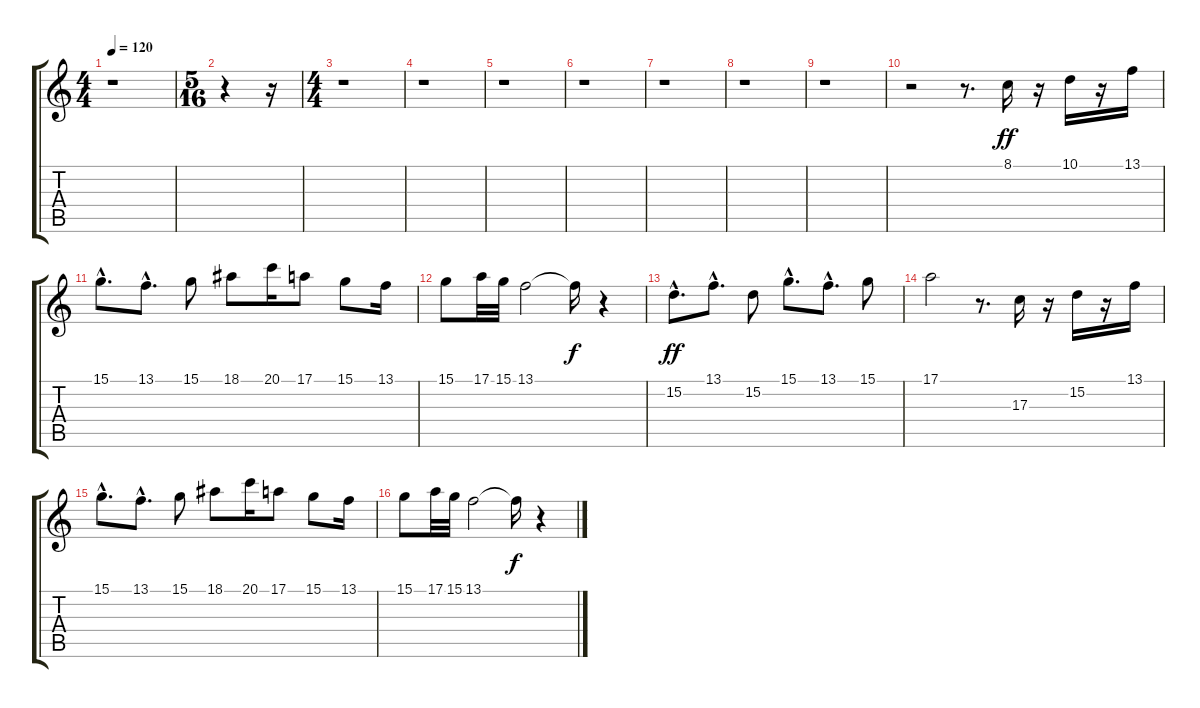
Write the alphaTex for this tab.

\track "" {instrument recorder}
\staff {score tabs}
\tuning (E4 B3 G3 D3 A2 E2) {hide}
\ts (4 4)
\tempo 120
\clef g2
\ks c
r.1{dy ff instrument recorder} |
\ts (5 16)
r.4 r.16 |
\ts (4 4)
r.1 |
r.1 |
r.1 |
r.1 |
r.1 |
r.1 |
r.1 |
r.2 r.8{d} 8.1.16 r.16 10.1.16 r.16 13.1.16 |
15.1{hac}.8{d} 13.1{hac}.8{d} 15.1.8 18.1.8 20.1.16 17.1.8 15.1.8 13.1.16 |
15.1.8 17.1.32 15.1.32 13.1.2 13.1{t}.16{dy f} r.4 |
15.2{hac}.8{d dy ff} 13.1{hac}.8{d} 15.2.8 15.1{hac}.8{d} 13.1{hac}.8{d} 15.1.8 |
17.1.2 r.8{d} 17.3.16 r.16 15.2.16 r.16 13.1.16 |
15.1{hac}.8{d} 13.1{hac}.8{d} 15.1.8 18.1.8 20.1.16 17.1.8 15.1.8 13.1.16 |
15.1.8 17.1.32 15.1.32 13.1.2 13.1{t}.16{dy f} r.4
